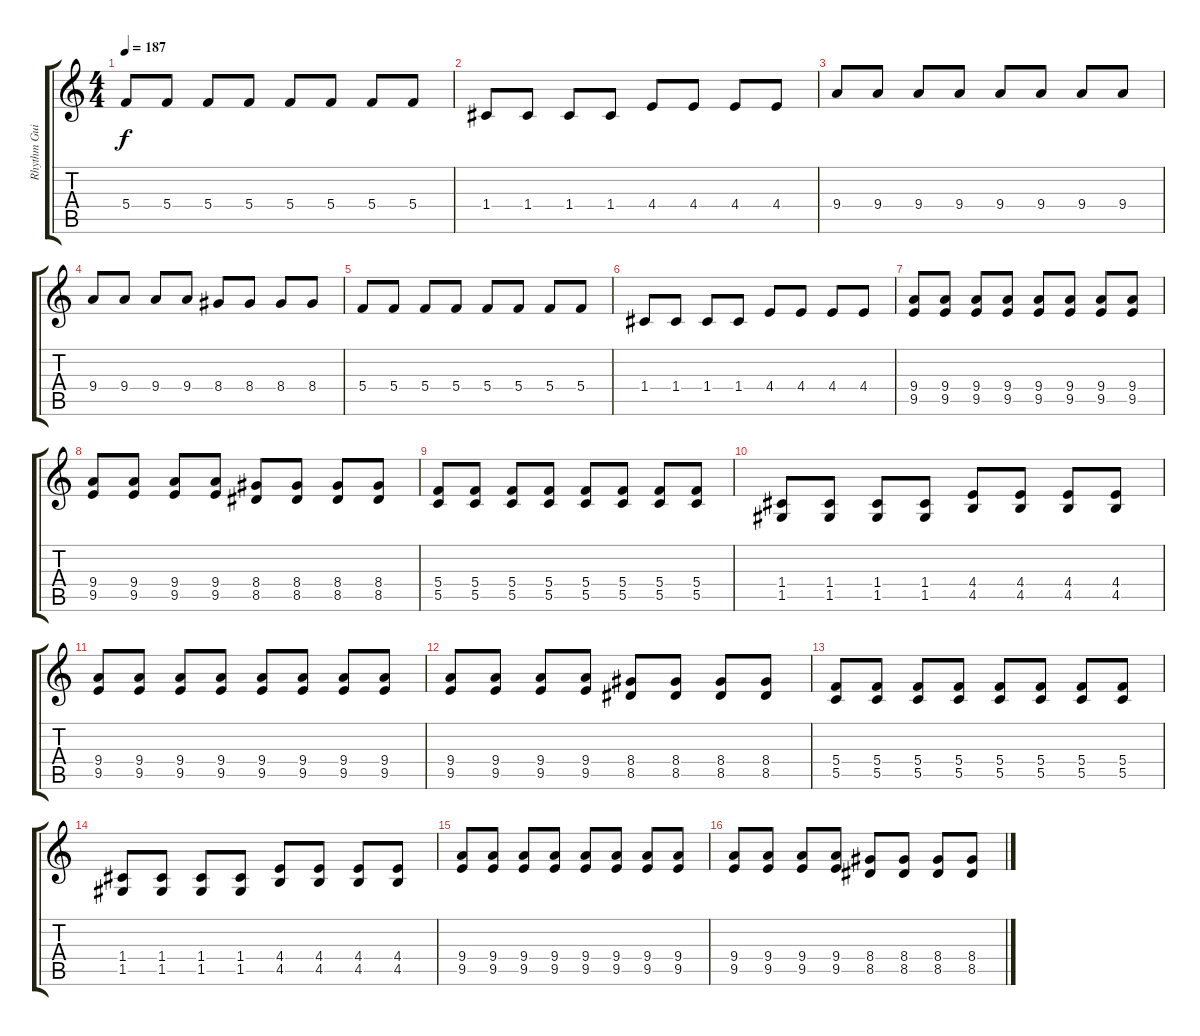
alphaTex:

\track ("Rhythm Guitar 1" "Rhythm Gui") {instrument distortionguitar}
\staff {score tabs}
\tuning (D4 A3 F3 C3 G2 C2) {hide}
\ts (4 4)
\tempo 187
\clef g2
\ks c
5.4.8{dy f} 5.4.8 5.4.8 5.4.8 5.4.8 5.4.8 5.4.8 5.4.8 |
1.4.8 1.4.8 1.4.8 1.4.8 4.4.8 4.4.8 4.4.8 4.4.8 |
9.4.8 9.4.8 9.4.8 9.4.8 9.4.8 9.4.8 9.4.8 9.4.8 |
9.4.8 9.4.8 9.4.8 9.4.8 8.4.8 8.4.8 8.4.8 8.4.8 |
5.4.8 5.4.8 5.4.8 5.4.8 5.4.8 5.4.8 5.4.8 5.4.8 |
1.4.8 1.4.8 1.4.8 1.4.8 4.4.8 4.4.8 4.4.8 4.4.8 |
(9.4 9.5).8{volume 14} (9.4 9.5).8 (9.4 9.5).8 (9.4 9.5).8 (9.4 9.5).8 (9.4 9.5).8 (9.4 9.5).8 (9.4 9.5).8 |
(9.4 9.5).8 (9.4 9.5).8 (9.4 9.5).8 (9.4 9.5).8 (8.4 8.5).8 (8.4 8.5).8 (8.4 8.5).8 (8.4 8.5).8 |
(5.4 5.5).8 (5.4 5.5).8 (5.4 5.5).8 (5.4 5.5).8 (5.4 5.5).8 (5.4 5.5).8 (5.4 5.5).8 (5.4 5.5).8 |
(1.4 1.5).8 (1.4 1.5).8 (1.4 1.5).8 (1.4 1.5).8 (4.4 4.5).8 (4.4 4.5).8 (4.4 4.5).8 (4.4 4.5).8 |
(9.4 9.5).8 (9.4 9.5).8 (9.4 9.5).8 (9.4 9.5).8 (9.4 9.5).8 (9.4 9.5).8 (9.4 9.5).8 (9.4 9.5).8 |
(9.4 9.5).8 (9.4 9.5).8 (9.4 9.5).8 (9.4 9.5).8 (8.4 8.5).8 (8.4 8.5).8 (8.4 8.5).8 (8.4 8.5).8 |
(5.4 5.5).8 (5.4 5.5).8 (5.4 5.5).8 (5.4 5.5).8 (5.4 5.5).8 (5.4 5.5).8 (5.4 5.5).8 (5.4 5.5).8 |
(1.4 1.5).8 (1.4 1.5).8 (1.4 1.5).8 (1.4 1.5).8 (4.4 4.5).8 (4.4 4.5).8 (4.4 4.5).8 (4.4 4.5).8 |
(9.4 9.5).8 (9.4 9.5).8 (9.4 9.5).8 (9.4 9.5).8 (9.4 9.5).8 (9.4 9.5).8 (9.4 9.5).8 (9.4 9.5).8 |
(9.4 9.5).8 (9.4 9.5).8 (9.4 9.5).8 (9.4 9.5).8 (8.4 8.5).8 (8.4 8.5).8 (8.4 8.5).8 (8.4 8.5).8
